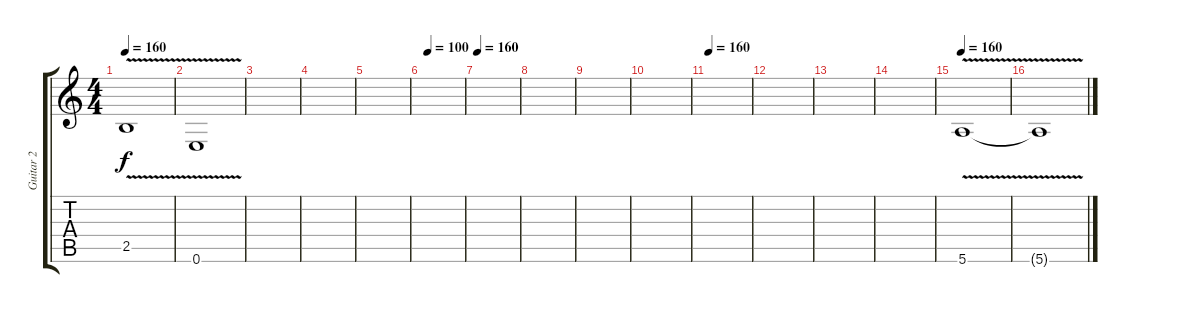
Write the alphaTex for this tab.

\track ("Guitar 2" "Guitar 2") {instrument distortionguitar}
\staff {score tabs}
\tuning (E4 B3 G3 D3 A2 E2) {hide}
\ts (4 4)
\tempo 160
\clef g2
\ks c
2.5{v}.1{dy f} |
0.6{v}.1 |
|
|
|
\tempo (100 0.125)
|
\tempo 160
|
|
|
|
\tempo 160
|
|
|
|
\tempo 160
5.6{v}.1 |
5.6{t}.1
